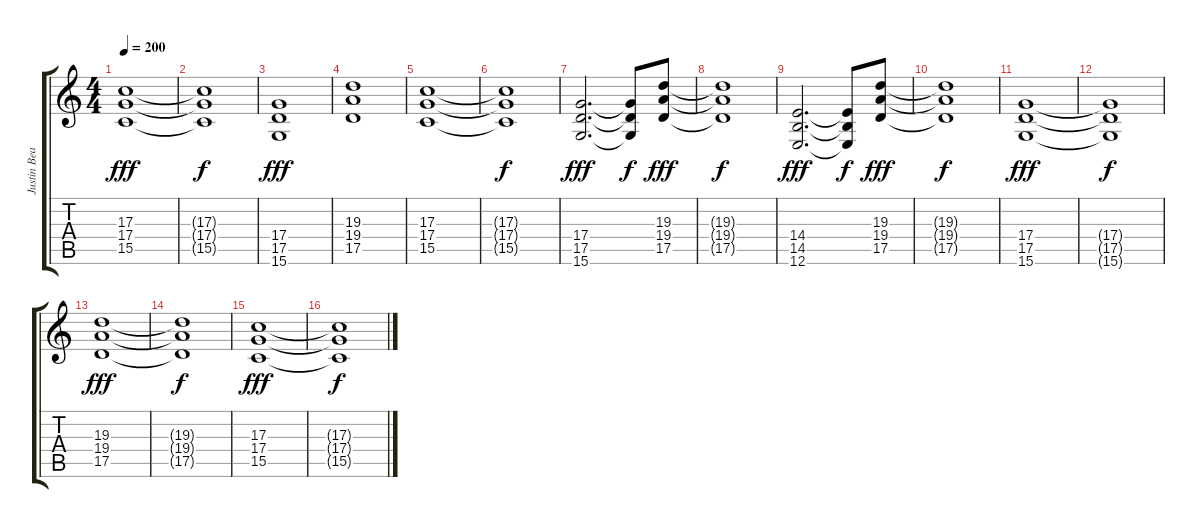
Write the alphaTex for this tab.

\track ("Justin Beaver Clone Brigade" "Justin Bea") {instrument choiraahs bank 1}
\staff {score tabs}
\tuning (E4 B3 G3 D3 A2 E2) {hide}
\ts (4 4)
\tempo 200
\clef g2
\ks c
(17.3 17.4 15.5).1{dy fff} |
(17.3{t} 17.4{t} 15.5{t}).1{dy f} |
(17.4 17.5 15.6).1{dy fff} |
(19.3 19.4 17.5).1 |
(17.3 17.4 15.5).1 |
(17.3{t} 17.4{t} 15.5{t}).1{dy f} |
(17.4 17.5 15.6).2{d dy fff} (17.4{t} 17.5{t} 15.6{t}).8{dy f} (19.3 19.4 17.5).8{dy fff} |
(19.3{t} 19.4{t} 17.5{t}).1{dy f} |
(14.4 14.5 12.6).2{d dy fff} (14.4{t} 14.5{t} 12.6{t}).8{dy f} (19.3 19.4 17.5).8{dy fff} |
(19.3{t} 19.4{t} 17.5{t}).1{dy f} |
(17.4 17.5 15.6).1{dy fff} |
(17.4{t} 17.5{t} 15.6{t}).1{dy f} |
(19.3 19.4 17.5).1{dy fff} |
(19.3{t} 19.4{t} 17.5{t}).1{dy f} |
(17.3 17.4 15.5).1{dy fff} |
(17.3{t} 17.4{t} 15.5{t}).1{dy f}
